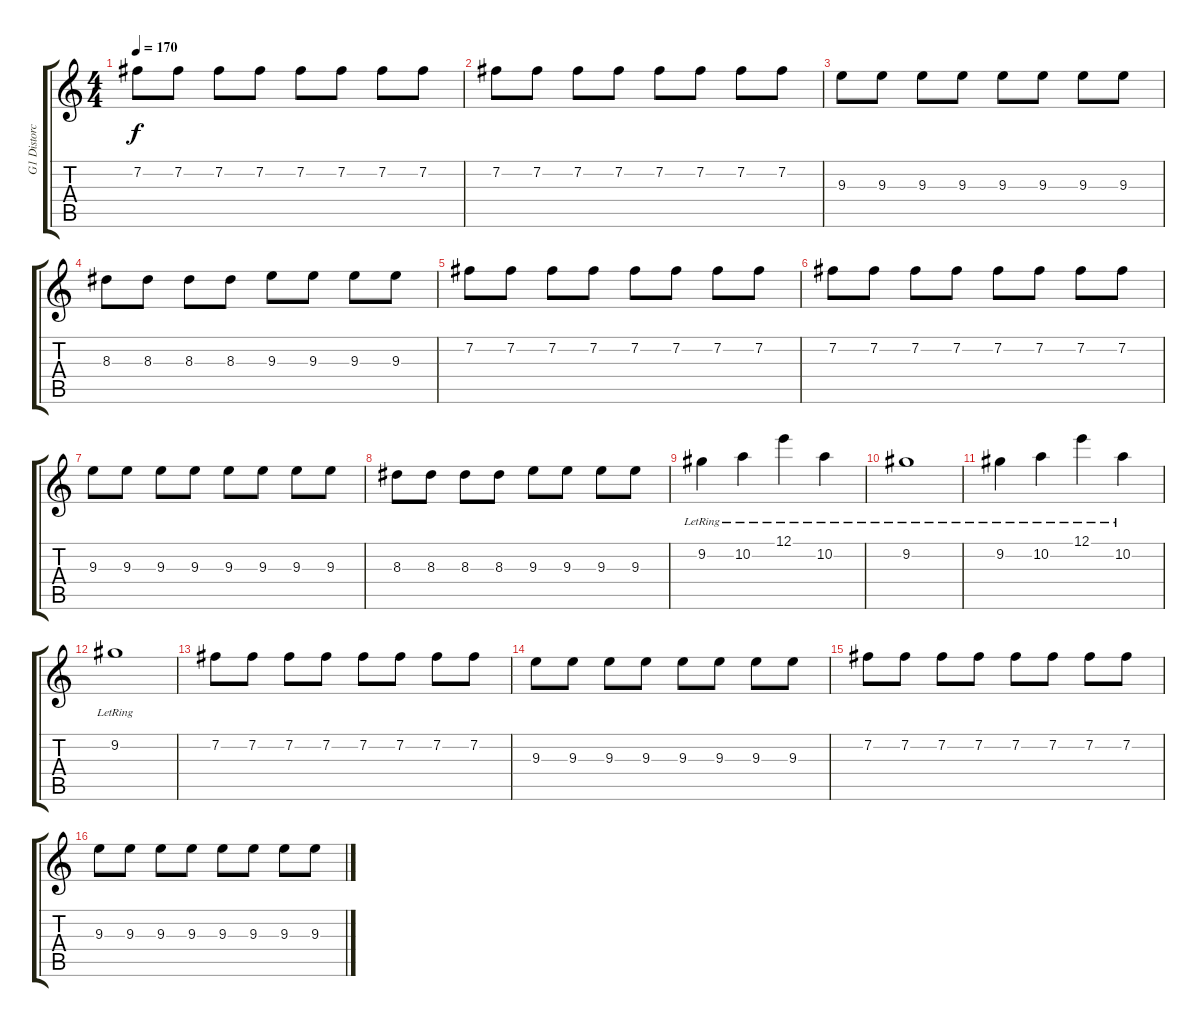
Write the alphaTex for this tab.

\track ("G1 Distorcion" "G1 Distorc") {instrument distortionguitar}
\staff {score tabs}
\tuning (E4 B3 G3 D3 A2 E2) {hide}
\ts (4 4)
\tempo 170
\clef g2
\ks c
7.2.8{dy f} 7.2.8 7.2.8 7.2.8 7.2.8 7.2.8 7.2.8 7.2.8 |
7.2.8 7.2.8 7.2.8 7.2.8 7.2.8 7.2.8 7.2.8 7.2.8 |
9.3.8 9.3.8 9.3.8 9.3.8 9.3.8 9.3.8 9.3.8 9.3.8 |
8.3.8 8.3.8 8.3.8 8.3.8 9.3.8 9.3.8 9.3.8 9.3.8 |
7.2.8 7.2.8 7.2.8 7.2.8 7.2.8 7.2.8 7.2.8 7.2.8 |
7.2.8 7.2.8 7.2.8 7.2.8 7.2.8 7.2.8 7.2.8 7.2.8 |
9.3.8 9.3.8 9.3.8 9.3.8 9.3.8 9.3.8 9.3.8 9.3.8 |
8.3.8 8.3.8 8.3.8 8.3.8 9.3.8 9.3.8 9.3.8 9.3.8 |
9.2{lr}.4 10.2{lr}.4 12.1{lr}.4 10.2{lr}.4 |
9.2{lr}.1 |
9.2{lr}.4 10.2{lr}.4 12.1{lr}.4 10.2{lr}.4 |
9.2{lr}.1 |
7.2.8 7.2.8 7.2.8 7.2.8 7.2.8 7.2.8 7.2.8 7.2.8 |
9.3.8 9.3.8 9.3.8 9.3.8 9.3.8 9.3.8 9.3.8 9.3.8 |
7.2.8 7.2.8 7.2.8 7.2.8 7.2.8 7.2.8 7.2.8 7.2.8 |
9.3.8 9.3.8 9.3.8 9.3.8 9.3.8 9.3.8 9.3.8 9.3.8
